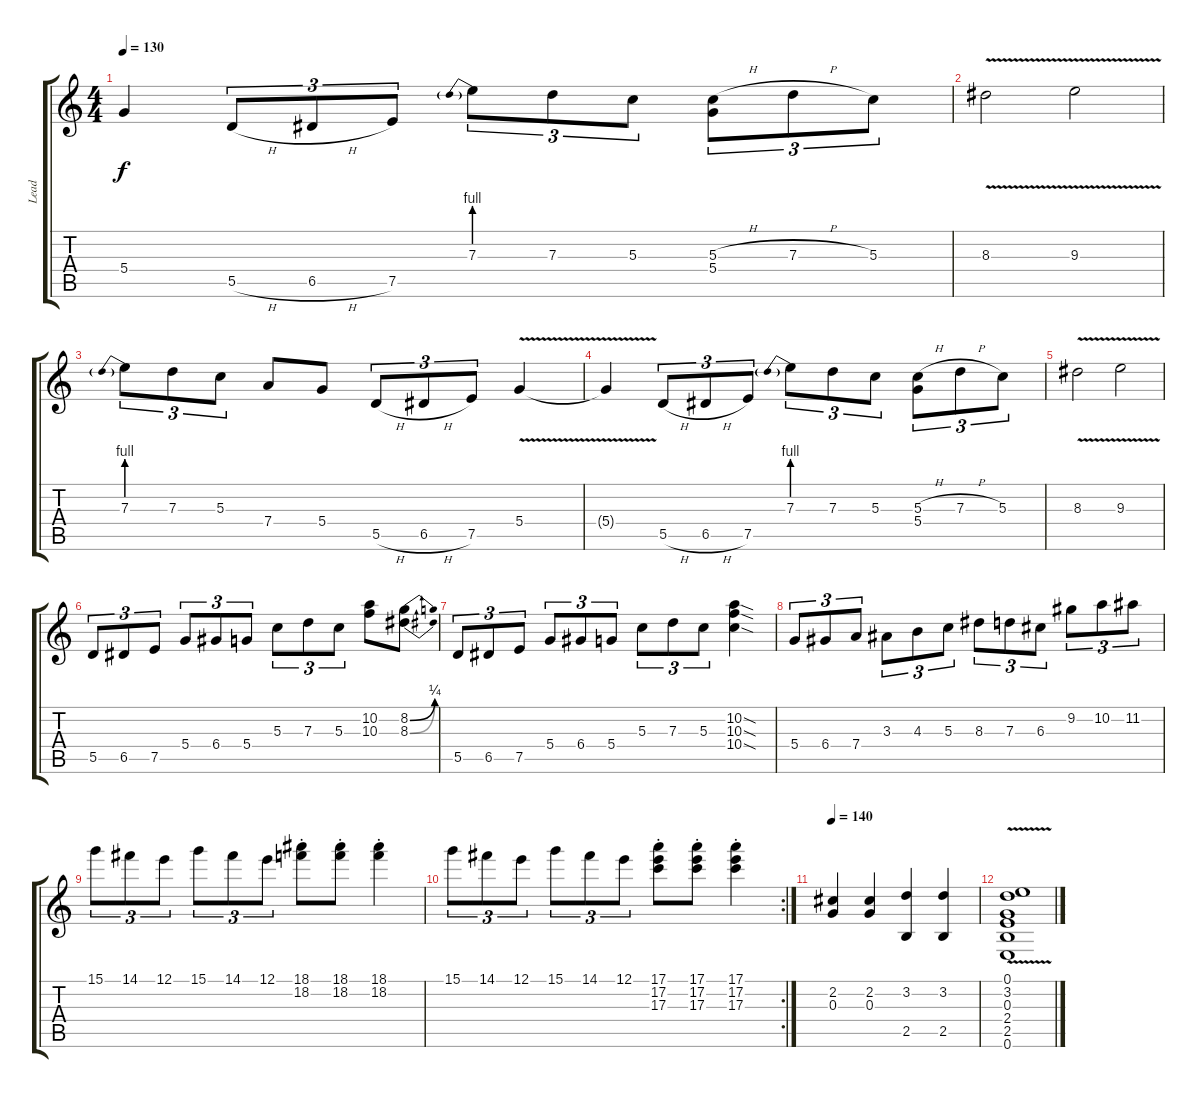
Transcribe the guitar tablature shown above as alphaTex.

\track ("Lead" "Lead") {instrument overdrivenguitar}
\staff {score tabs}
\tuning (E4 B3 G3 D3 A2 E2) {hide}
\ts (4 4)
\tempo 130
\clef g2
\ks c
5.4{t}.4{dy f} 5.5{h}.8{tu (3 2)} 6.5{h}.8{tu (3 2)} 7.5.8{tu (3 2)} 7.3{be (prebend 0 4 60 4)}.8{tu (3 2)} 7.3.8{tu (3 2)} 5.3.8{tu (3 2)} (5.3{h} 5.4).8{tu (3 2)} 7.3{h}.8{tu (3 2)} 5.3.8{tu (3 2)} |
8.3{v}.2 9.3{v}.2 |
7.3{be (prebend 0 4 60 4)}.8{tu (3 2)} 7.3.8{tu (3 2)} 5.3.8{tu (3 2)} 7.4.8 5.4.8 5.5{h}.8{tu (3 2)} 6.5{h}.8{tu (3 2)} 7.5.8{tu (3 2)} 5.4{v}.4 |
5.4{t}.4 5.5{h}.8{tu (3 2)} 6.5{h}.8{tu (3 2)} 7.5.8{tu (3 2)} 7.3{be (prebend 0 4 60 4)}.8{tu (3 2)} 7.3.8{tu (3 2)} 5.3.8{tu (3 2)} (5.3{h} 5.4).8{tu (3 2)} 7.3{h}.8{tu (3 2)} 5.3.8{tu (3 2)} |
8.3{v}.2 9.3{v}.2 |
5.5.8{tu (3 2)} 6.5.8{tu (3 2)} 7.5.8{tu (3 2)} 5.4.8{tu (3 2)} 6.4.8{tu (3 2)} 5.4.8{tu (3 2)} 5.3.8{tu (3 2)} 7.3.8{tu (3 2)} 5.3.8{tu (3 2)} (10.2 10.3).8 (8.2{be (bend 0 0 60 1)} 8.3{be (bend 0 0 60 1)}).8 |
5.5.8{tu (3 2)} 6.5.8{tu (3 2)} 7.5.8{tu (3 2)} 5.4.8{tu (3 2)} 6.4.8{tu (3 2)} 5.4.8{tu (3 2)} 5.3.8{tu (3 2)} 7.3.8{tu (3 2)} 5.3.8{tu (3 2)} (10.2{sod} 10.3{sod} 10.4{sod}).4 |
5.4.8{tu (3 2)} 6.4.8{tu (3 2)} 7.4.8{tu (3 2)} 3.3.8{tu (3 2)} 4.3.8{tu (3 2)} 5.3.8{tu (3 2)} 8.3.8{tu (3 2)} 7.3.8{tu (3 2)} 6.3.8{tu (3 2)} 9.2.8{tu (3 2)} 10.2.8{tu (3 2)} 11.2.8{tu (3 2)} |
15.1.8{tu (3 2)} 14.1.8{tu (3 2)} 12.1.8{tu (3 2)} 15.1.8{tu (3 2)} 14.1.8{tu (3 2)} 12.1.8{tu (3 2)} (18.1{st} 18.2{st}).8 (18.1{st} 18.2{st}).8 (18.1{st} 18.2{st}).4 |
\rc 2
15.1.8{tu (3 2)} 14.1.8{tu (3 2)} 12.1.8{tu (3 2)} 15.1.8{tu (3 2)} 14.1.8{tu (3 2)} 12.1.8{tu (3 2)} (17.1{st} 17.2{st} 17.3{st}).8 (17.1{st} 17.2{st} 17.3{st}).8 (17.1{st} 17.2{st} 17.3{st}).4 |
\tempo 140
(2.2 0.3).4 (2.2 0.3).4 (3.2 2.5).4 (3.2 2.5).4 |
(0.1{v} 3.2 0.3 2.4 2.5 0.6).1
